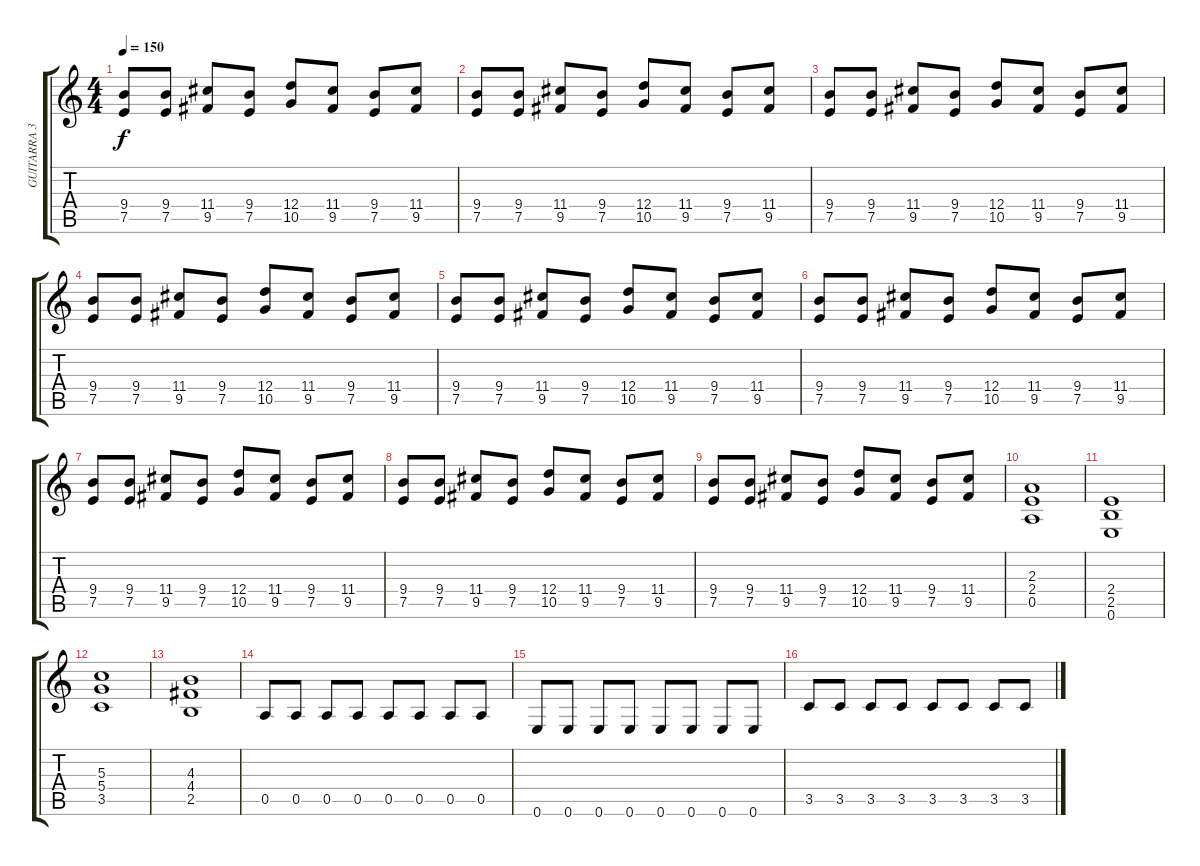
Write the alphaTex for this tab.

\track ("GUITARRA 3" "GUITARRA 3") {instrument acousticguitarsteel}
\staff {score tabs}
\tuning (E4 B3 G3 D3 A2 E2) {hide}
\ts (4 4)
\tempo 150
\clef g2
\ks c
(9.4 7.5).8{dy f} (9.4 7.5).8 (11.4 9.5).8 (9.4 7.5).8 (12.4 10.5).8 (11.4 9.5).8 (9.4 7.5).8 (11.4 9.5).8 |
(9.4 7.5).8 (9.4 7.5).8 (11.4 9.5).8 (9.4 7.5).8 (12.4 10.5).8 (11.4 9.5).8 (9.4 7.5).8 (11.4 9.5).8 |
(9.4 7.5).8 (9.4 7.5).8 (11.4 9.5).8 (9.4 7.5).8 (12.4 10.5).8 (11.4 9.5).8 (9.4 7.5).8 (11.4 9.5).8 |
(9.4 7.5).8 (9.4 7.5).8 (11.4 9.5).8 (9.4 7.5).8 (12.4 10.5).8 (11.4 9.5).8 (9.4 7.5).8 (11.4 9.5).8 |
(9.4 7.5).8 (9.4 7.5).8 (11.4 9.5).8 (9.4 7.5).8 (12.4 10.5).8 (11.4 9.5).8 (9.4 7.5).8 (11.4 9.5).8 |
(9.4 7.5).8 (9.4 7.5).8 (11.4 9.5).8 (9.4 7.5).8 (12.4 10.5).8 (11.4 9.5).8 (9.4 7.5).8 (11.4 9.5).8 |
(9.4 7.5).8 (9.4 7.5).8 (11.4 9.5).8 (9.4 7.5).8 (12.4 10.5).8 (11.4 9.5).8 (9.4 7.5).8 (11.4 9.5).8 |
(9.4 7.5).8 (9.4 7.5).8 (11.4 9.5).8 (9.4 7.5).8 (12.4 10.5).8 (11.4 9.5).8 (9.4 7.5).8 (11.4 9.5).8 |
(9.4 7.5).8 (9.4 7.5).8 (11.4 9.5).8 (9.4 7.5).8 (12.4 10.5).8 (11.4 9.5).8 (9.4 7.5).8 (11.4 9.5).8 |
(2.3 2.4 0.5).1{volume 12 balance 12 instrument overdrivenguitar} |
(2.4 2.5 0.6).1 |
(5.3 5.4 3.5).1 |
(4.3 4.4 2.5).1 |
0.5.8 0.5.8 0.5.8 0.5.8 0.5.8 0.5.8 0.5.8 0.5.8 |
0.6.8 0.6.8 0.6.8 0.6.8 0.6.8 0.6.8 0.6.8 0.6.8 |
3.5.8 3.5.8 3.5.8 3.5.8 3.5.8 3.5.8 3.5.8 3.5.8
